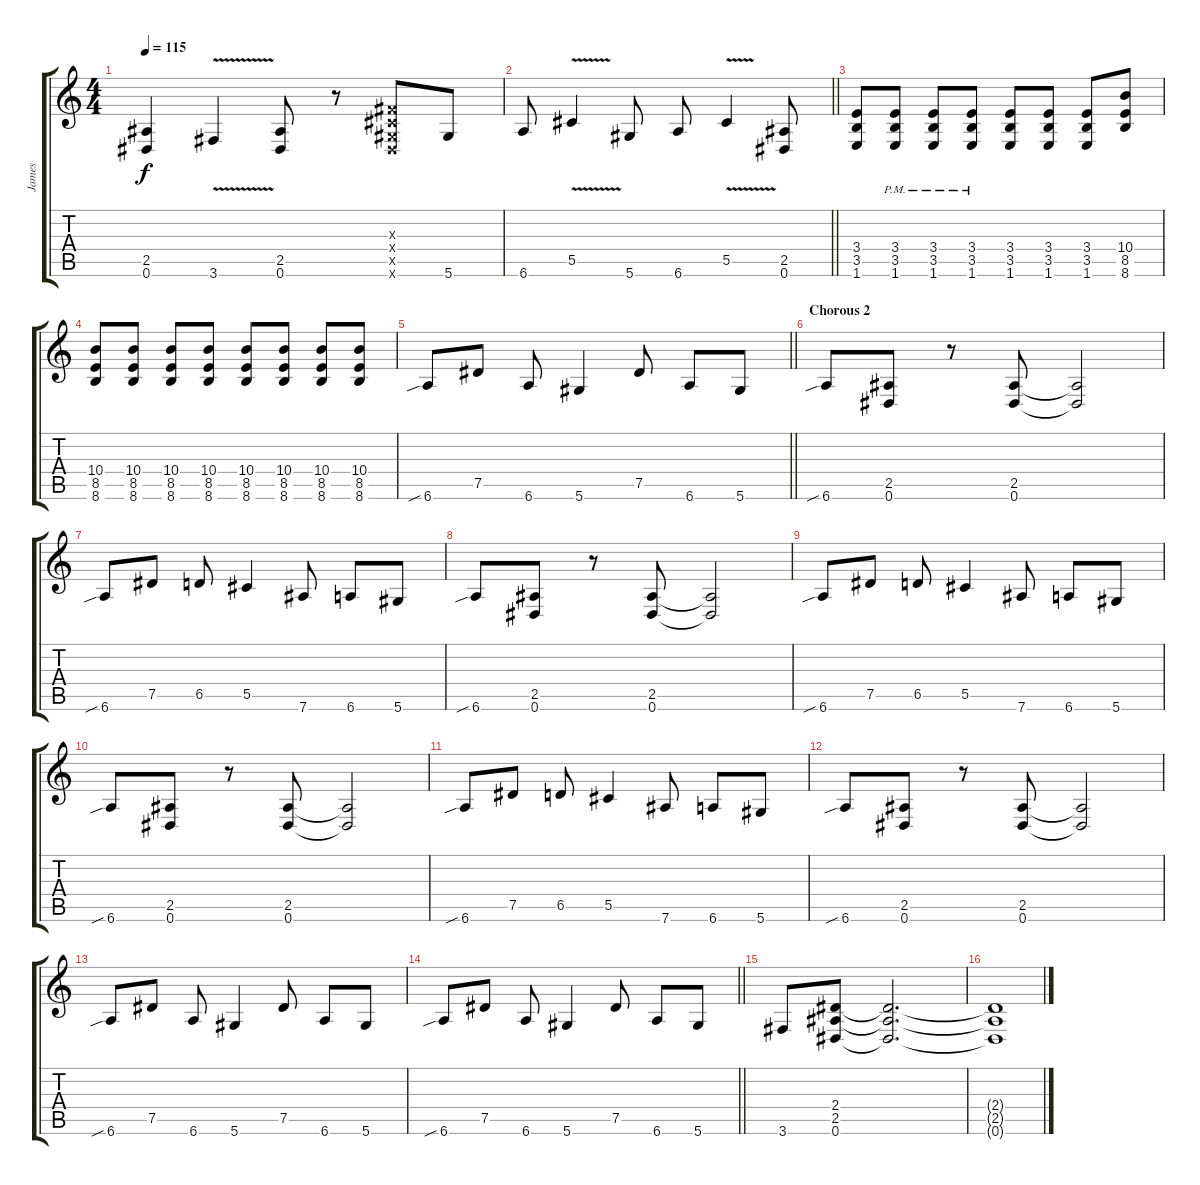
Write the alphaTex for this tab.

\track ("James" "James") {instrument distortionguitar}
\staff {score tabs}
\tuning (Eb4 Bb3 Gb3 Db3 Ab2 Eb2) {hide}
\ts (4 4)
\tempo 115
\clef g2
\ks c
(2.5 0.6).4{dy f} 3.6{v}.4 (2.5 0.6).8 r.8 (0.3{x} 0.4{x} 0.5{x} 0.6{x}).8 5.6.8 |
\barLineRight lightlight
6.6.8 5.5{v}.4 5.6.8 6.6.8 5.5{v}.4 (2.5 0.6).8 |
(3.4 3.5 1.6).8 (3.4{pm} 3.5{pm} 1.6{pm}).8 (3.4{pm} 3.5{pm} 1.6{pm}).8 (3.4{pm} 3.5{pm} 1.6{pm}).8 (3.4 3.5 1.6).8 (3.4 3.5 1.6).8 (3.4 3.5 1.6).8 (10.4 8.5 8.6).8 |
(10.4 8.5 8.6).8 (10.4 8.5 8.6).8 (10.4 8.5 8.6).8 (10.4 8.5 8.6).8 (10.4 8.5 8.6).8 (10.4 8.5 8.6).8 (10.4 8.5 8.6).8 (10.4 8.5 8.6).8 |
\barLineRight lightlight
6.6{sib}.8 7.5.8 6.6.8 5.6.4 7.5.8 6.6.8 5.6.8 |
\section ("" "Chorous 2")
6.6{sib}.8 (2.5 0.6).8 r.8 (2.5 0.6).8 (2.5{t} 0.6{t}).2 |
6.6{sib}.8 7.5.8 6.5.8 5.5.4 7.6.8 6.6.8 5.6.8 |
6.6{sib}.8 (2.5 0.6).8 r.8 (2.5 0.6).8 (2.5{t} 0.6{t}).2 |
6.6{sib}.8 7.5.8 6.5.8 5.5.4 7.6.8 6.6.8 5.6.8 |
6.6{sib}.8 (2.5 0.6).8 r.8 (2.5 0.6).8 (2.5{t} 0.6{t}).2 |
6.6{sib}.8 7.5.8 6.5.8 5.5.4 7.6.8 6.6.8 5.6.8 |
6.6{sib}.8 (2.5 0.6).8 r.8 (2.5 0.6).8 (2.5{t} 0.6{t}).2 |
6.6{sib}.8 7.5.8 6.6.8 5.6.4 7.5.8 6.6.8 5.6.8 |
\barLineRight lightlight
6.6{sib}.8 7.5.8 6.6.8 5.6.4 7.5.8 6.6.8 5.6.8 |
\section ("" "")
3.6.8 (2.4 2.5 0.6).8 (2.4{t} 2.5{t} 0.6{t}).2{d} |
(2.4{t} 2.5{t} 0.6{t}).1
